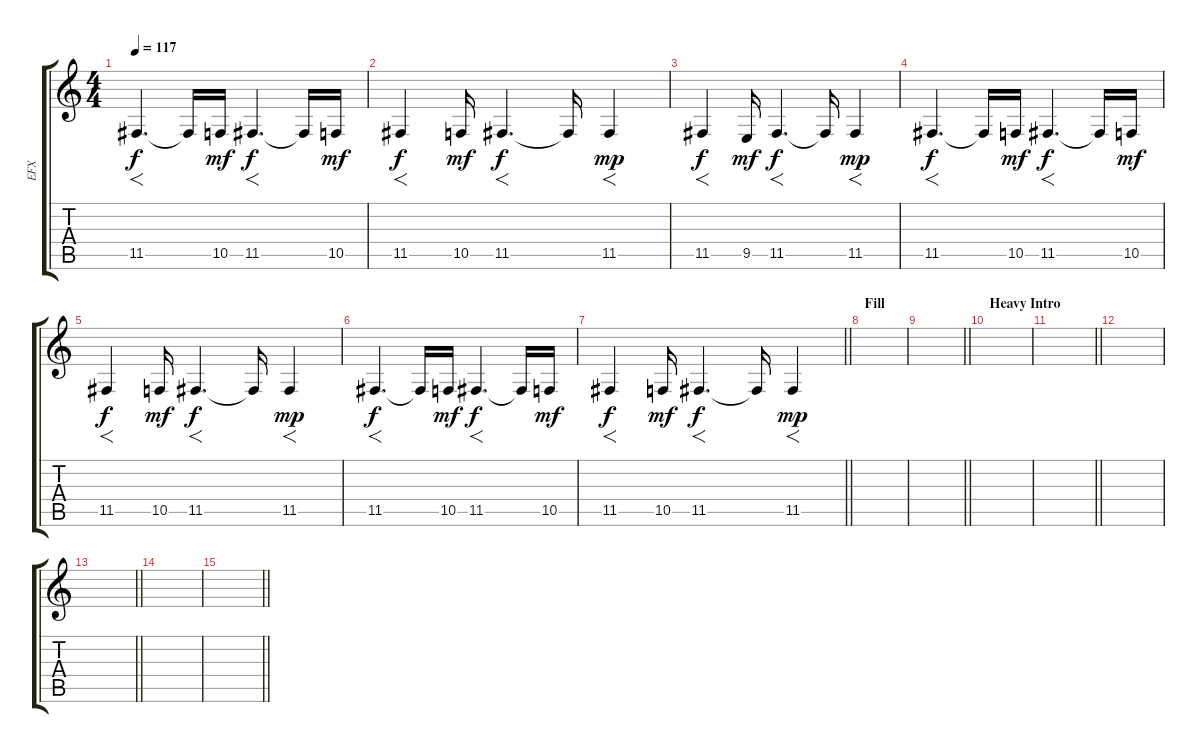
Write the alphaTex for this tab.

\track ("EFX" "EFX") {instrument pad8sweep}
\staff {score tabs}
\tuning (D4 A3 F3 C3 G2 C2) {hide}
\ts (4 4)
\tempo 117
\clef g2
\ks c
11.5.4{f d dy f} 11.5{t}.16 10.5.16{dy mf} 11.5.4{f d dy f} 11.5{t}.16 10.5.16{dy mf} |
11.5.4{f dy f} 10.5.16{dy mf} 11.5.4{f d dy f} 11.5{t}.16 11.5.4{f dy mp} |
11.5.4{f dy f} 9.5.16{dy mf} 11.5.4{f d dy f} 11.5{t}.16 11.5.4{f dy mp} |
11.5.4{f d dy f} 11.5{t}.16 10.5.16{dy mf} 11.5.4{f d dy f} 11.5{t}.16 10.5.16{dy mf} |
11.5.4{f dy f} 10.5.16{dy mf} 11.5.4{f d dy f} 11.5{t}.16 11.5.4{f dy mp} |
11.5.4{f d dy f} 11.5{t}.16 10.5.16{dy mf} 11.5.4{f d dy f} 11.5{t}.16 10.5.16{dy mf} |
\barLineRight lightlight
11.5.4{f dy f} 10.5.16{dy mf} 11.5.4{f d dy f} 11.5{t}.16 11.5.4{f dy mp} |
\section ("" "Fill")
|
\barLineRight lightlight
|
\section ("" "Heavy Intro")
|
\barLineRight lightlight
|
|
\barLineRight lightlight
|
|
\barLineRight lightlight
